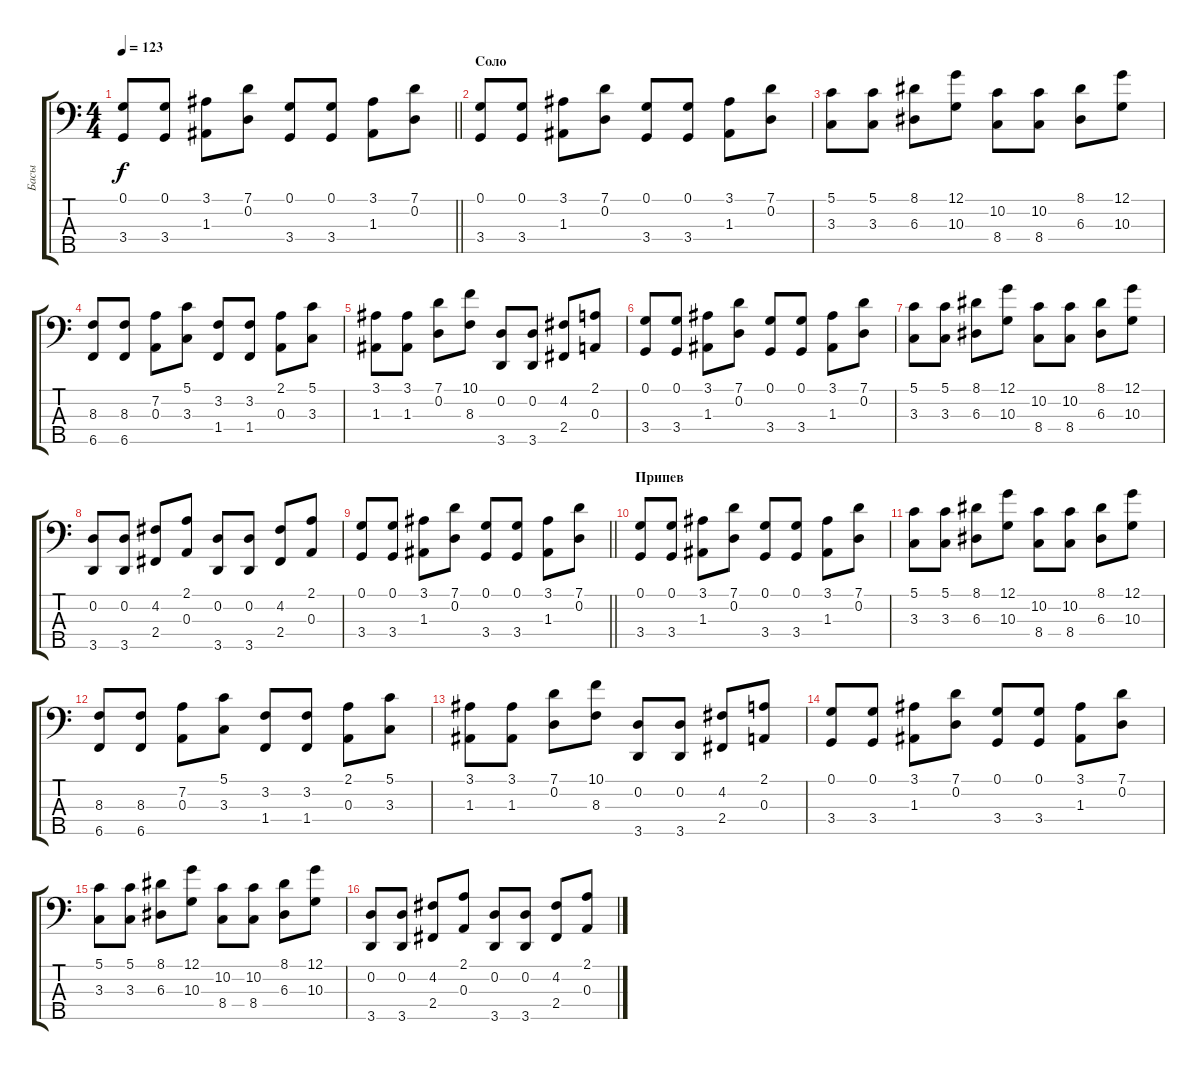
\track ("Басы" "Басы") {instrument synthbass2}
\staff {score tabs}
\tuning (G2 D2 A1 E1 B0) {hide}
\ts (4 4)
\tempo 123
\clef f4
\barLineRight lightlight
\ks c
(0.1 3.4).8{dy f} (0.1 3.4).8 (3.1 1.3).8 (7.1 0.2).8 (0.1 3.4).8 (0.1 3.4).8 (3.1 1.3).8 (7.1 0.2).8 |
\section ("" "Соло")
(0.1 3.4).8 (0.1 3.4).8 (3.1 1.3).8 (7.1 0.2).8 (0.1 3.4).8 (0.1 3.4).8 (3.1 1.3).8 (7.1 0.2).8 |
(5.1 3.3).8 (5.1 3.3).8 (8.1 6.3).8 (12.1 10.3).8 (10.2 8.4).8 (10.2 8.4).8 (8.1 6.3).8 (12.1 10.3).8 |
(8.3 6.5).8 (8.3 6.5).8 (7.2 0.3).8 (5.1 3.3).8 (3.2 1.4).8 (3.2 1.4).8 (2.1 0.3).8 (5.1 3.3).8 |
(3.1 1.3).8 (3.1 1.3).8 (7.1 0.2).8 (10.1 8.3).8 (0.2 3.5).8 (0.2 3.5).8 (4.2 2.4).8 (2.1 0.3).8 |
(0.1 3.4).8 (0.1 3.4).8 (3.1 1.3).8 (7.1 0.2).8 (0.1 3.4).8 (0.1 3.4).8 (3.1 1.3).8 (7.1 0.2).8 |
(5.1 3.3).8 (5.1 3.3).8 (8.1 6.3).8 (12.1 10.3).8 (10.2 8.4).8 (10.2 8.4).8 (8.1 6.3).8 (12.1 10.3).8 |
(0.2 3.5).8 (0.2 3.5).8 (4.2 2.4).8 (2.1 0.3).8 (0.2 3.5).8 (0.2 3.5).8 (4.2 2.4).8 (2.1 0.3).8 |
\barLineRight lightlight
(0.1 3.4).8 (0.1 3.4).8 (3.1 1.3).8 (7.1 0.2).8 (0.1 3.4).8 (0.1 3.4).8 (3.1 1.3).8 (7.1 0.2).8 |
\section ("" "Припев")
(0.1 3.4).8 (0.1 3.4).8 (3.1 1.3).8 (7.1 0.2).8 (0.1 3.4).8 (0.1 3.4).8 (3.1 1.3).8 (7.1 0.2).8 |
(5.1 3.3).8 (5.1 3.3).8 (8.1 6.3).8 (12.1 10.3).8 (10.2 8.4).8 (10.2 8.4).8 (8.1 6.3).8 (12.1 10.3).8 |
(8.3 6.5).8 (8.3 6.5).8 (7.2 0.3).8 (5.1 3.3).8 (3.2 1.4).8 (3.2 1.4).8 (2.1 0.3).8 (5.1 3.3).8 |
(3.1 1.3).8 (3.1 1.3).8 (7.1 0.2).8 (10.1 8.3).8 (0.2 3.5).8 (0.2 3.5).8 (4.2 2.4).8 (2.1 0.3).8 |
(0.1 3.4).8 (0.1 3.4).8 (3.1 1.3).8 (7.1 0.2).8 (0.1 3.4).8 (0.1 3.4).8 (3.1 1.3).8 (7.1 0.2).8 |
(5.1 3.3).8 (5.1 3.3).8 (8.1 6.3).8 (12.1 10.3).8 (10.2 8.4).8 (10.2 8.4).8 (8.1 6.3).8 (12.1 10.3).8 |
(0.2 3.5).8 (0.2 3.5).8 (4.2 2.4).8 (2.1 0.3).8 (0.2 3.5).8 (0.2 3.5).8 (4.2 2.4).8 (2.1 0.3).8
